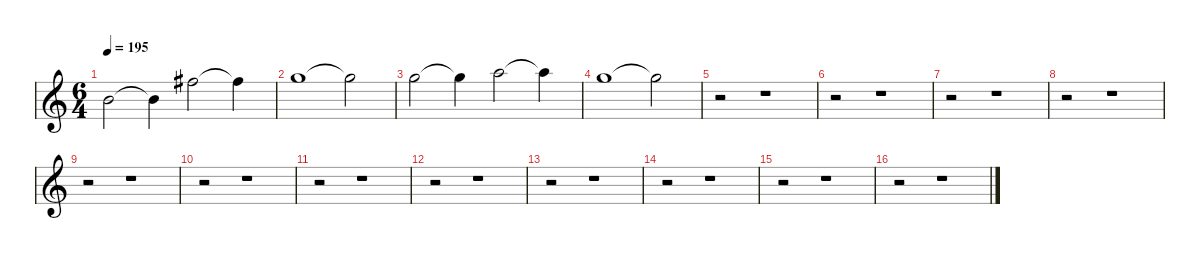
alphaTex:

\defaultSystemsLayout 4
\hideDynamics
\bracketExtendMode nobrackets
\singleTrackTrackNamePolicy hidden
\multiTrackTrackNamePolicy hidden
\firstSystemTrackNameMode fullname
\firstSystemTrackNameOrientation horizontal
\otherSystemsTrackNameOrientation horizontal
\track ("Keyboards" "vln.") {instrument stringensemble1}
\staff {score}
\tuning (D4 A3 F3 D3 A2 D2)
\ts (6 4)
\tempo 195
\clef g2
\ks c
14.2.2{dy f beam Down} 14.2{t}.4{beam Down} 16.1{acc #}.2{beam Down} 16.1{t acc #}.4{beam Down} |
17.1.1{beam Down} 17.1{t}.2{beam Down} |
17.1.2{beam Down} 17.1{t}.4{beam Down} 19.1.2{beam Down} 19.1{t}.4{beam Down} |
17.1.1{beam Down} 17.1{t}.2{beam Down} |
r.2{beam Down} r.1{beam Down} |
r.2{beam Down} r.1{beam Down} |
r.2{beam Down} r.1{beam Down} |
r.2{beam Down} r.1{beam Down} |
r.2{beam Down} r.1{beam Down} |
r.2{beam Down} r.1{beam Down} |
r.2{beam Down} r.1{beam Down} |
r.2{beam Down} r.1{beam Down} |
r.2{beam Down} r.1{beam Down} |
r.2{beam Down} r.1{beam Down} |
r.2{beam Down} r.1{beam Down} |
r.2{beam Down} r.1{beam Down}
